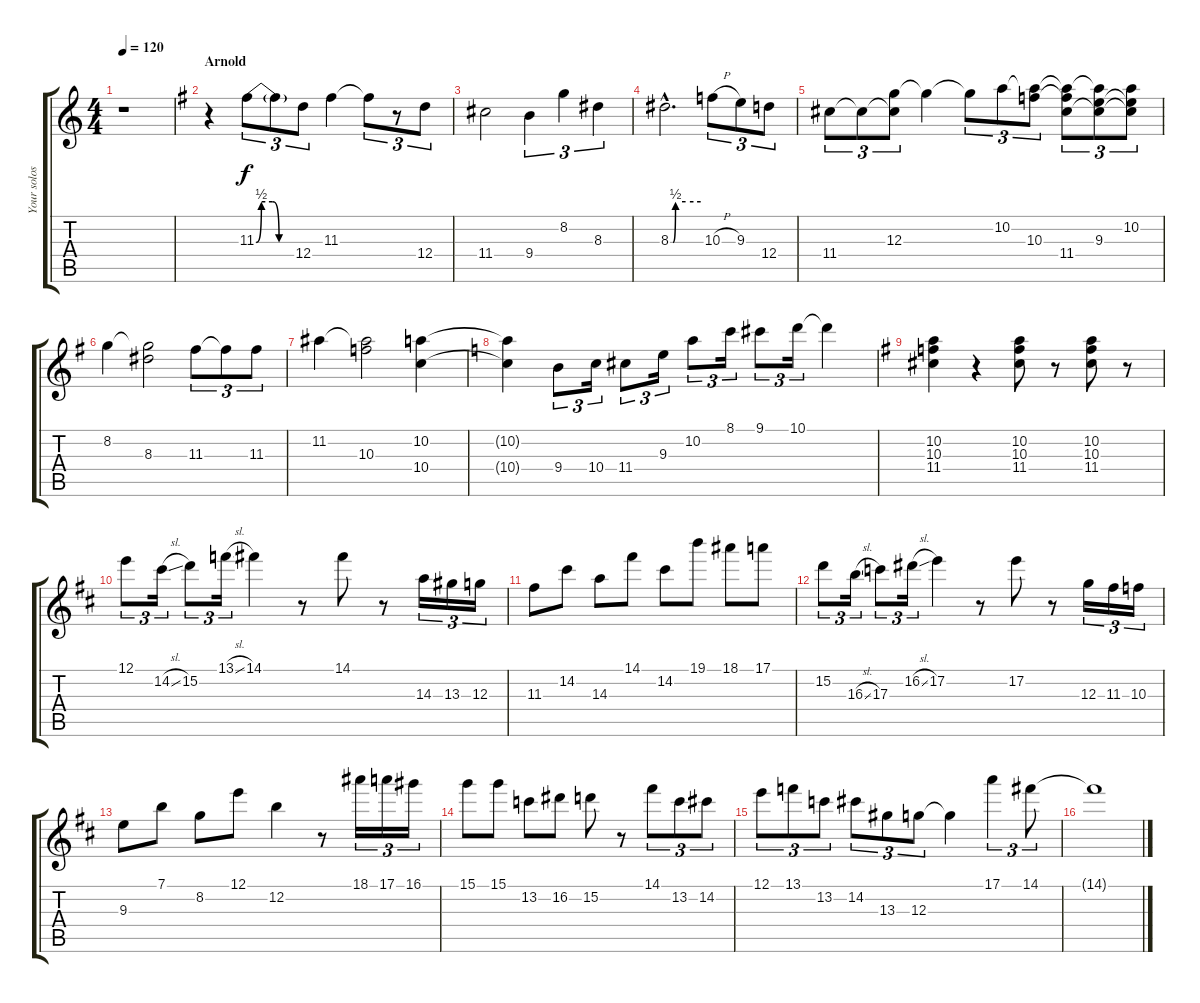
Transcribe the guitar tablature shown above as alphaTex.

\track ("Your solos here!" "Your solos") {instrument distortionguitar}
\staff {score tabs}
\tuning (E4 B3 G3 D3 A2 E2) {hide}
\ts (4 4)
\tempo 120
\clef g2
\ks c
r.1{dy f} |
\section ("" "Arnold")
\ks eminor
r.4{instrument electricguitarjazz} 11.3{be (custom 0 0 8 2 25 2 35 0 60 0)}.8{tu (3 2)} 11.3{t}.8{tu (3 2)} 12.4.8{tu (3 2)} 11.3.4 11.3{t}.8{tu (3 2)} r.8{tu (3 2)} 12.4.8{tu (3 2)} |
11.4.2 9.4.4{tu (3 2)} 8.2.4{tu (3 2)} 8.3.4{tu (3 2)} |
8.3{be (custom 0 0 5 0 10 2 30 2 60 2) hac}.2{d} 10.3{h}.8{tu (3 2)} 9.3.8{tu (3 2)} 12.4.8{tu (3 2)} |
11.4.8{tu (3 2)} 11.4{t}.8{tu (3 2)} (12.3 11.4{t}).8{tu (3 2)} 12.3{t}.4 12.3{t}.8{tu (3 2)} 10.2.8{tu (3 2)} (10.2{t} 10.3).8{tu (3 2)} (10.2{t} 10.3{t} 11.4).8{tu (3 2)} (10.2{t} 9.3 11.4{t}).8{tu (3 2)} (10.2 9.3{t} 11.4{t}).8{tu (3 2)} |
8.2.4 (8.2{t} 8.3).2 11.3.8{tu (3 2)} 11.3{t}.8{tu (3 2)} 11.3.8{tu (3 2)} |
11.2.4 (11.2{t} 10.3).2 (10.2 10.4).4 |
\ks c
(10.2{t} 10.4{t}).4 9.4.8{tu (3 2)} 10.4.16{tu (3 2)} 11.4.8{tu (3 2)} 9.3.16{tu (3 2)} 10.2.8{tu (3 2)} 8.1.16{tu (3 2)} 9.1.8{tu (3 2)} 10.1.16{tu (3 2)} 10.1{t}.4 |
\ks eminor
(10.2 10.3 11.4).4 r.4 (10.2 10.3 11.4).8 r.8 (10.2 10.3 11.4).8 r.8 |
\ks d
12.1.8{tu (3 2)} 14.2{sl}.16{tu (3 2)} 15.2.8{tu (3 2)} 13.1{sl}.16{tu (3 2)} 14.1.4 r.8 14.1.8 r.8 14.3.16{tu (3 2)} 13.3.16{tu (3 2)} 12.3.16{tu (3 2)} |
11.3.8 14.2.8 14.3.8 14.1.8 14.2.8 19.1.8 18.1.8 17.1.8 |
15.2.8{tu (3 2)} 16.3{sl}.16{tu (3 2)} 17.3.8{tu (3 2)} 16.2{sl}.16{tu (3 2)} 17.2.4 r.8 17.2.8 r.8 12.3.16{tu (3 2)} 11.3.16{tu (3 2)} 10.3.16{tu (3 2)} |
9.3.8 7.1.8 8.2.8 12.1.8 12.2.4 r.8 18.1.16{tu (3 2)} 17.1.16{tu (3 2)} 16.1.16{tu (3 2)} |
15.1.8 15.1.8 13.2.8 16.2.8 15.2.8 r.8 14.1.8{tu (3 2)} 13.2.8{tu (3 2)} 14.2.8{tu (3 2)} |
12.1.8{tu (3 2)} 13.1.8{tu (3 2)} 13.2.8{tu (3 2)} 14.2.8{tu (3 2)} 13.3.8{tu (3 2)} 12.3.8{tu (3 2)} 12.3{t}.4 17.1.4{tu (3 2)} 14.1.8{tu (3 2)} |
14.1{t}.1
